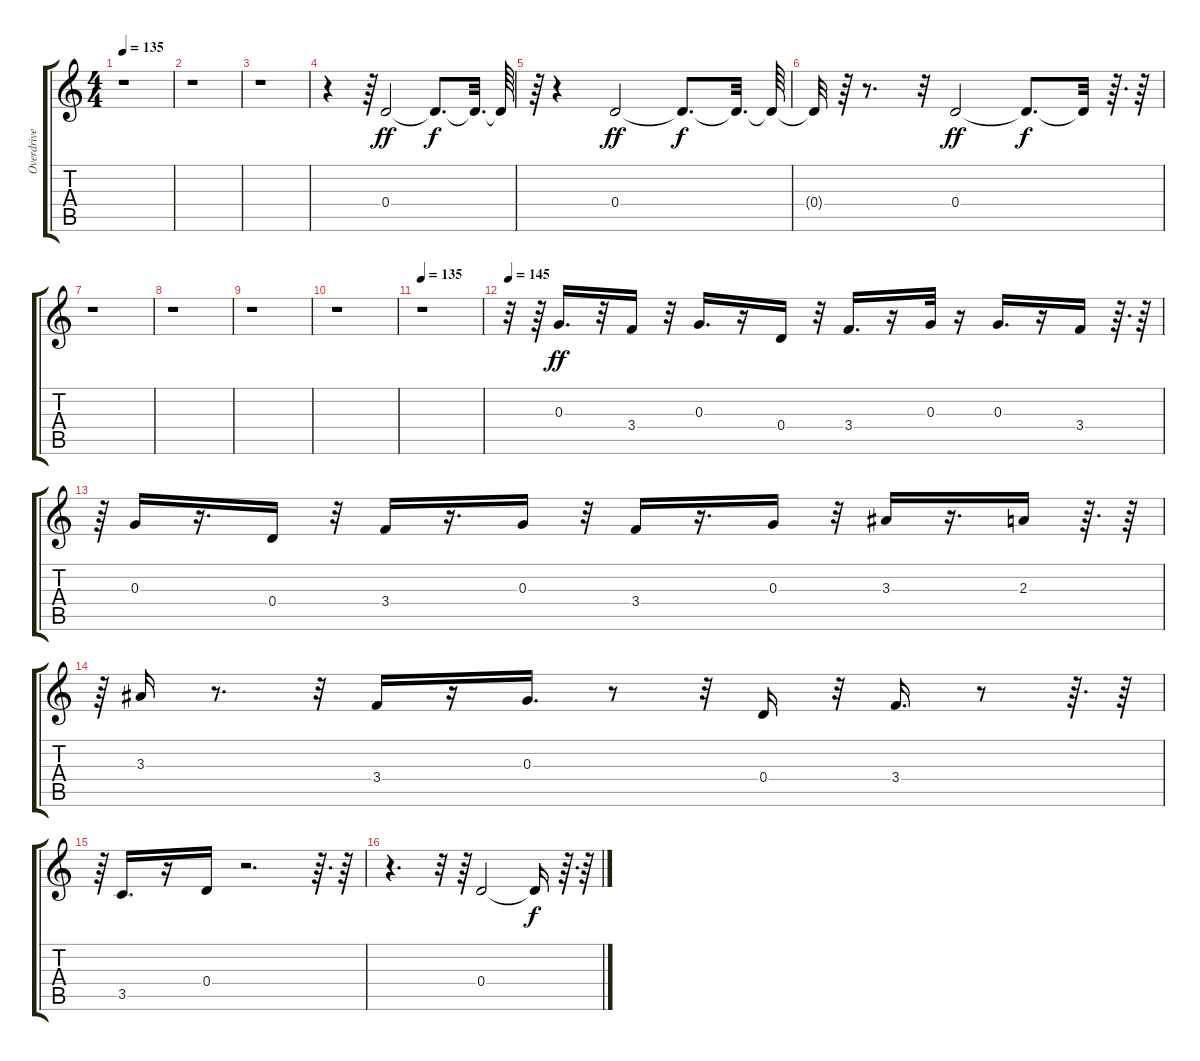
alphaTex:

\track ("Overdrive Guitar" "Overdrive ") {instrument overdrivenguitar}
\staff {score tabs}
\tuning (E4 B3 G3 D3 A2 E2) {hide}
\ts (4 4)
\tempo 135
\clef g2
\ks c
r.1{dy f} |
r.1 |
r.1 |
r.4 r.64 0.4.2{dy ff} 0.4{t}.8{d dy f} 0.4{t}.32{d} 0.4{t}.64 |
r.64 r.4 0.4.2{dy ff} 0.4{t}.8{d dy f} 0.4{t}.32{d} 0.4{t}.64 |
0.4{t}.32 r.64 r.8{d} r.32 0.4.2{dy ff} 0.4{t}.8{d dy f} 0.4{t}.32 r.64{d} r.64 |
r.1 |
r.1 |
r.1 |
r.1 |
\tempo 135
r.1 |
\tempo 145
r.32 r.64 0.3.16{d dy ff} r.32 3.4.16 r.32 0.3.16{d} r.16 0.4.16 r.32 3.4.16{d} r.16 0.3.32 r.16 0.3.16{d} r.16 3.4.16 r.64{d} r.64 |
r.64 0.3.16 r.16{d} 0.4.16 r.32 3.4.16 r.16{d} 0.3.16 r.32 3.4.16 r.16{d} 0.3.16 r.32 3.3.16 r.16{d} 2.3.16 r.64{d} r.64 |
r.64 3.3.16 r.8{d} r.32 3.4.16 r.16 0.3.16{d} r.8 r.32 0.4.16 r.32 3.4.16{d} r.8 r.64{d} r.64 |
r.64 3.5.16{d} r.16 0.4.16 r.2{d} r.64{d} r.64 |
r.4{d} r.32 r.64 0.4.2 0.4{t}.16{dy f} r.64{d} r.64
